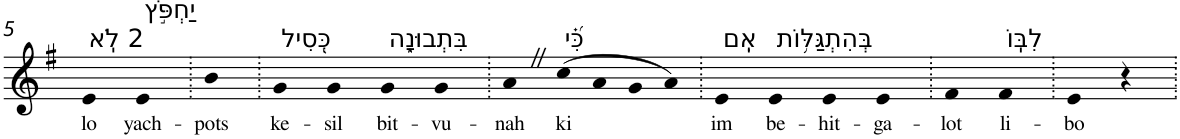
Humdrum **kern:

**kern	**text
*part1	*part1
*staff1	*staff1
*I"Piano	*
*I'Pno	*
!!LO:PB:g=z
*clefG2	*
*k[f#]	*
*G:	*
=5	=5
!LO:TX:a:t=2 לֹֽא	!
!	!LO:LY:b
4e	lo
!LO:TX:a:t=יַחְפֹּ֣ץ	!
!	!LO:LY:b
4e	yach-
=6.	=6.
!	!LO:LY:b
4b	-pots
=7.	=7.
!LO:TX:a:t=כְּ֭סִיל	!
!	!LO:LY:b
4g	ke-
!	!LO:LY:b
4g	-sil
!LO:TX:a:t=בִּתְבוּנָ֑ה	!
!	!LO:LY:b
4g	bit-
!	!LO:LY:b
4g	-vu-
=8.	=8.
!	!LO:LY:b
4aZ	-nah
!LO:TX:a:t=כִּ֝֗י	!
!	!LO:LY:b
(>8cc	ki
8a	.
8g	.
8a)	.
=9.	=9.
!LO:TX:a:t=אִֽם	!
!	!LO:LY:b
4e	im
!LO:TX:a:t=בְּהִתְגַּלּ֥וֹת	!
!	!LO:LY:b
4e	be-
!	!LO:LY:b
4e	-hit-
!	!LO:LY:b
4e	-ga-
=10.	=10.
!	!LO:LY:b
4f#	-lot
!LO:TX:a:t=לִבּֽוֹ	!
!	!LO:LY:b
4f#	li-
=11.	=11.
!	!LO:LY:b
4e	-bo
4r	.
=.	=.
*-	*-
